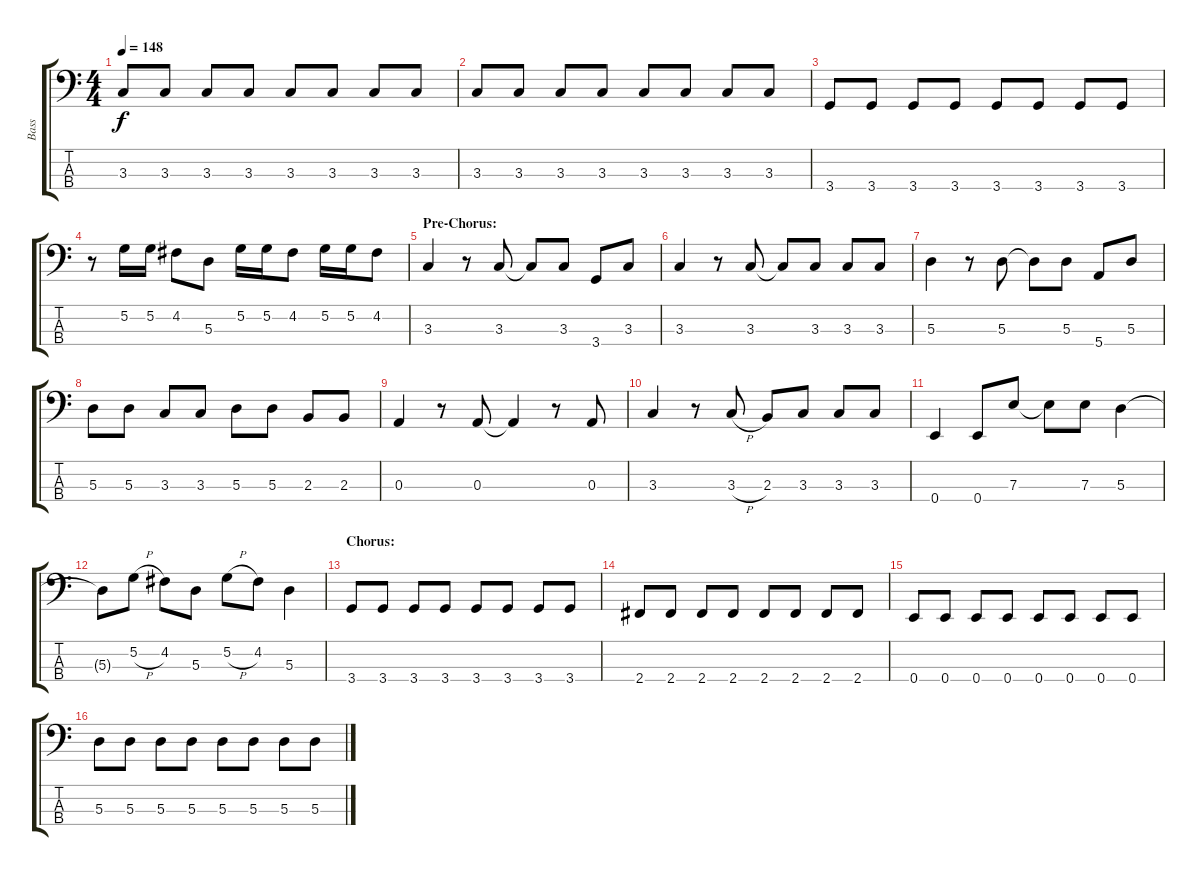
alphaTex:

\track ("Bass" "Bass") {instrument electricbassfinger}
\staff {score tabs}
\tuning (G2 D2 A1 E1) {hide}
\ts (4 4)
\tempo 148
\clef f4
\ks c
3.3.8{dy f} 3.3.8 3.3.8 3.3.8 3.3.8 3.3.8 3.3.8 3.3.8 |
3.3.8 3.3.8 3.3.8 3.3.8 3.3.8 3.3.8 3.3.8 3.3.8 |
3.4.8 3.4.8 3.4.8 3.4.8 3.4.8 3.4.8 3.4.8 3.4.8 |
r.8 5.2.16 5.2.16 4.2.8 5.3.8 5.2.16 5.2.16 4.2.8 5.2.16 5.2.16 4.2.8 |
\section ("" "Pre-Chorus:")
3.3.4 r.8 3.3.8 3.3{t}.8 3.3.8 3.4.8 3.3.8 |
3.3.4 r.8 3.3.8 3.3{t}.8 3.3.8 3.3.8 3.3.8 |
5.3.4 r.8 5.3.8 5.3{t}.8 5.3.8 5.4.8 5.3.8 |
5.3.8 5.3.8 3.3.8 3.3.8 5.3.8 5.3.8 2.3.8 2.3.8 |
0.3.4 r.8 0.3.8 0.3{t}.4 r.8 0.3.8 |
3.3.4 r.8 3.3{h}.8 2.3.8 3.3.8 3.3.8 3.3.8 |
0.4.4 0.4.8 7.3.8 7.3{t}.8 7.3.8 5.3.4 |
5.3{t}.8 5.2{h}.8 4.2.8 5.3.8 5.2{h}.8 4.2.8 5.3.4 |
\section ("" "Chorus:")
3.4.8 3.4.8 3.4.8 3.4.8 3.4.8 3.4.8 3.4.8 3.4.8 |
2.4.8 2.4.8 2.4.8 2.4.8 2.4.8 2.4.8 2.4.8 2.4.8 |
0.4.8 0.4.8 0.4.8 0.4.8 0.4.8 0.4.8 0.4.8 0.4.8 |
5.3.8 5.3.8 5.3.8 5.3.8 5.3.8 5.3.8 5.3.8 5.3.8
